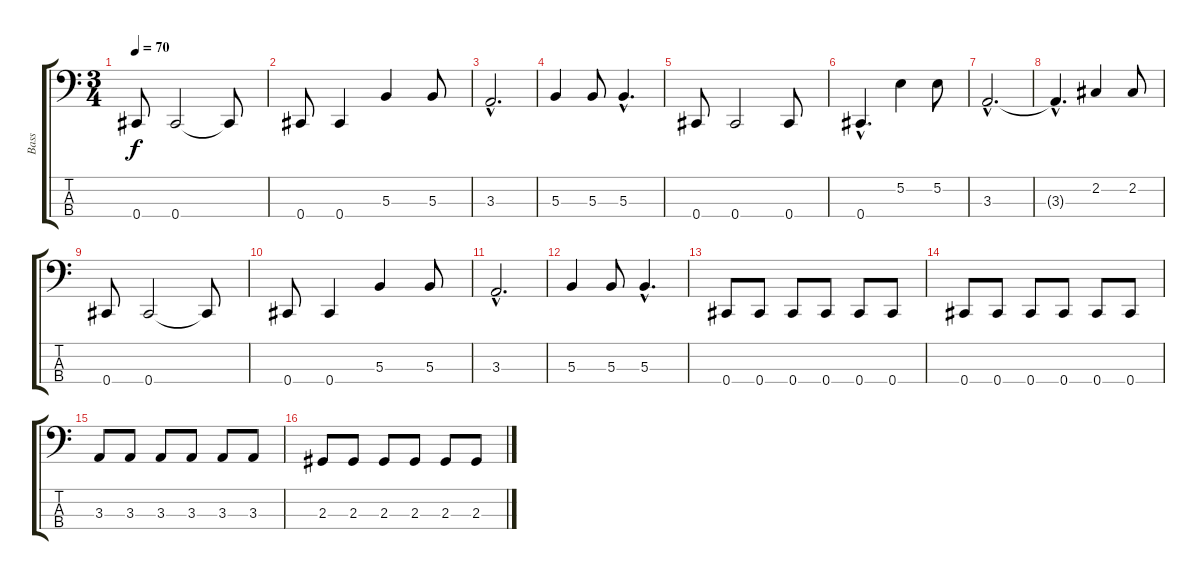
\track ("Bass" "Bass") {instrument electricbasspick}
\staff {score tabs}
\tuning (E2 B1 Gb1 Db1) {hide}
\ts (3 4)
\tempo 70
\clef f4
\ks c
0.4.8{dy f} 0.4.2 0.4{t}.8 |
0.4.8 0.4.4 5.3.4 5.3.8 |
3.3{hac}.2{d} |
5.3.4 5.3.8 5.3{hac}.4{d} |
0.4.8 0.4.2 0.4.8 |
0.4{hac}.4{d} 5.2.4 5.2.8 |
3.3{hac}.2{d} |
3.3{hac t}.4{d} 2.2.4 2.2.8 |
0.4.8 0.4.2 0.4{t}.8 |
0.4.8 0.4.4 5.3.4 5.3.8 |
3.3{hac}.2{d} |
5.3.4 5.3.8 5.3{hac}.4{d} |
0.4.8 0.4.8 0.4.8 0.4.8 0.4.8 0.4.8 |
0.4.8 0.4.8 0.4.8 0.4.8 0.4.8 0.4.8 |
3.3.8 3.3.8 3.3.8 3.3.8 3.3.8 3.3.8 |
2.3.8 2.3.8 2.3.8 2.3.8 2.3.8 2.3.8
